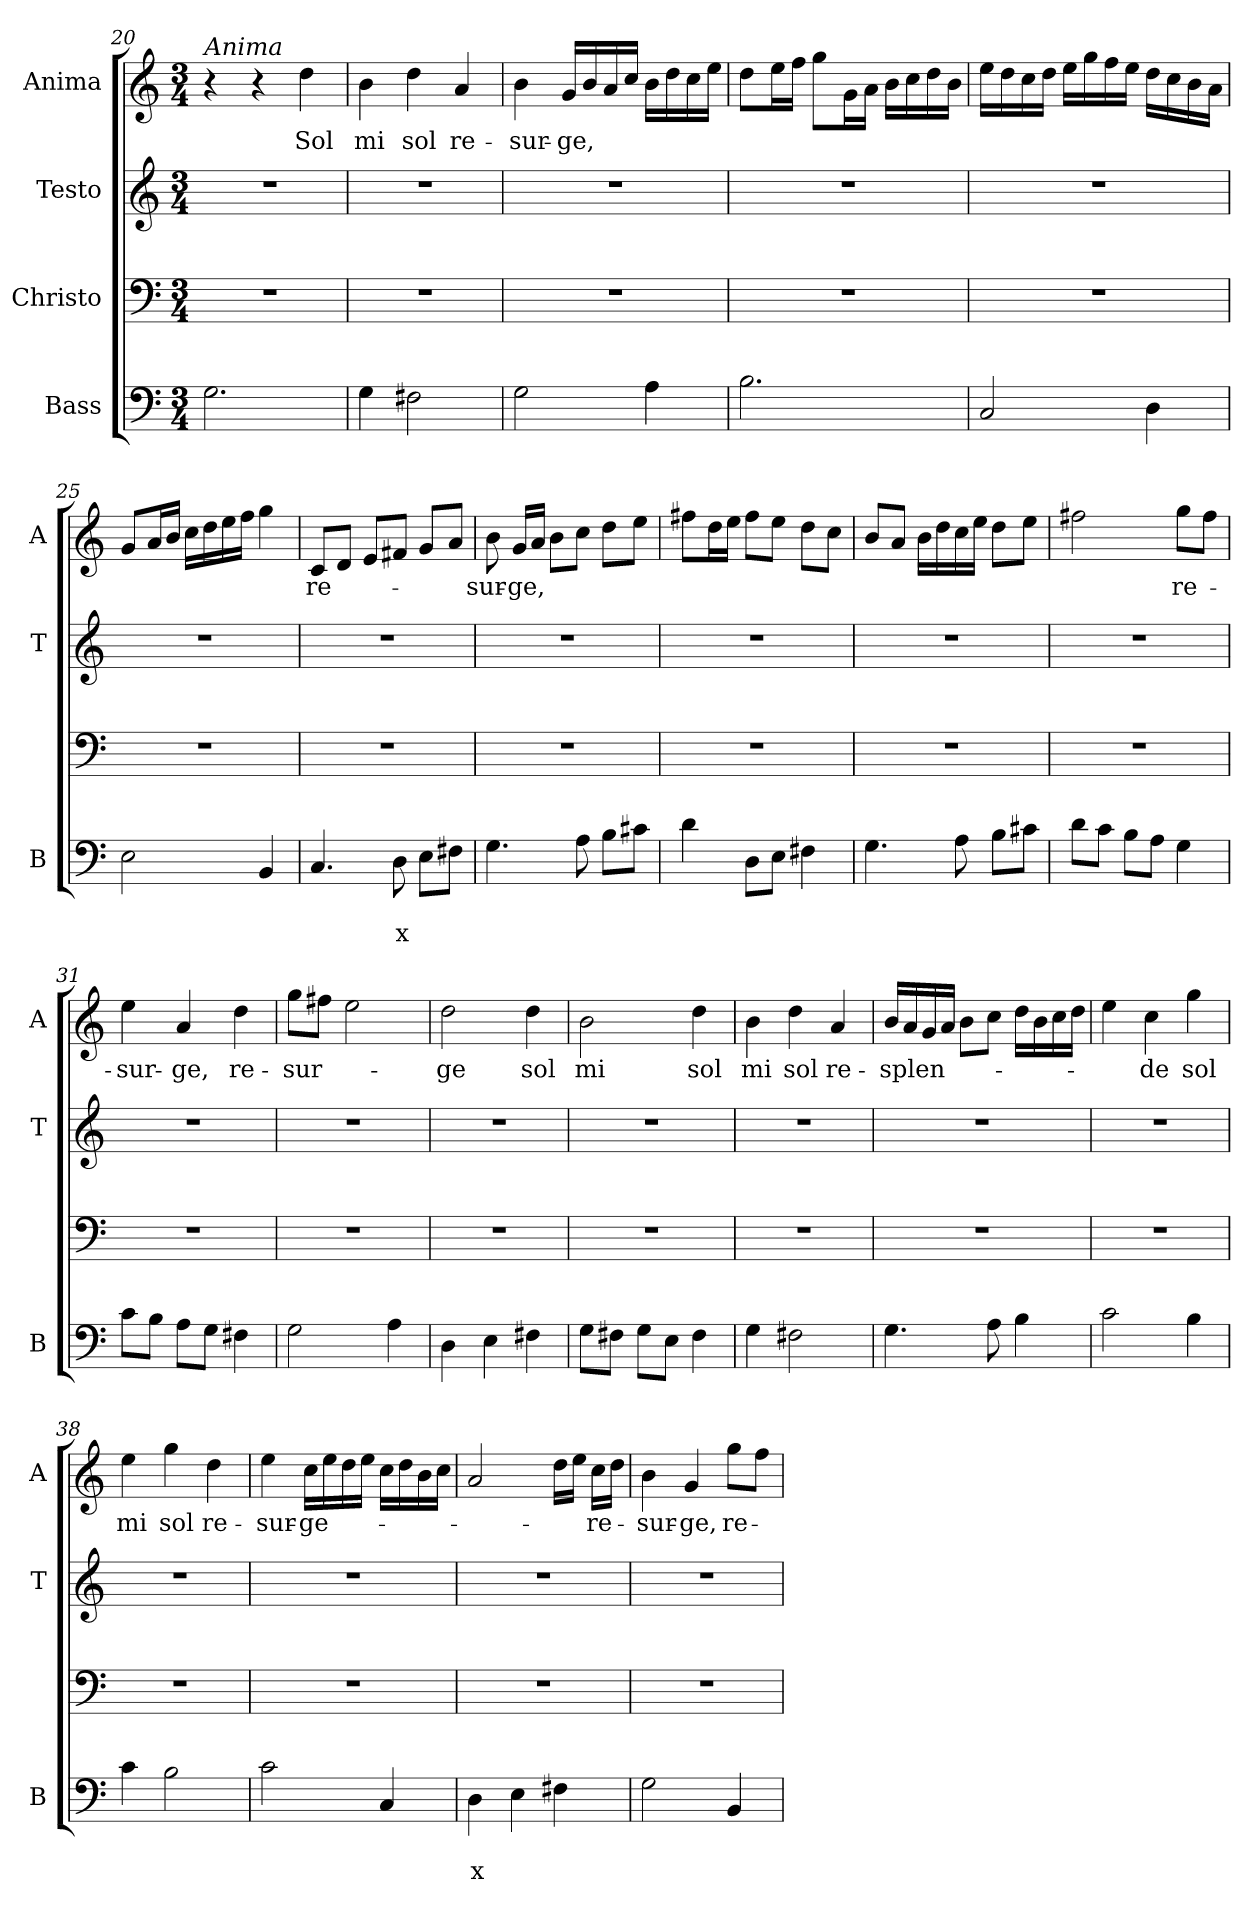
**kern	**text	**text	**kern	**kern	**kern	**text
*part4	*part4	*part4	*part3	*part2	*part1	*part1
*staff4	*staff4	*staff4	*staff3	*staff2	*staff1	*staff1
*I"Bass	*	*	*I"Christo	*I"Testo	*I"Anima	*
*I'B	*	*	*	*I'T	*I'A	*
!!LO:PB:g=z
*clefF4	*	*	*clefF4	*clefG2	*clefG2	*
*k[]	*	*	*k[]	*k[]	*k[]	*
*C:	*	*	*C:	*C:	*C:	*
*M3/4	*	*	*M3/4	*M3/4	*M3/4	*
=20	=20	=20	=20	=20	=20	=20
!	!	!	!	!	!LO:TX:a:i:t=Anima	!
2.G\	.	.	2.r	2.r	4r	.
.	.	.	.	.	4r	.
!	!	!	!	!	!	!LO:LY:b
.	.	.	.	.	4dd\	Sol
=21	=21	=21	=21	=21	=21	=21
!	!	!	!	!	!	!LO:LY:b
4G\	.	.	2.r	2.r	4b\	mi
!	!	!	!	!	!	!LO:LY:b
2F#X\	.	.	.	.	4dd\	sol
!	!	!	!	!	!	!LO:LY:b
.	.	.	.	.	4a/	re-
=22	=22	=22	=22	=22	=22	=22
!	!	!	!	!	!	!LO:LY:b
2G\	.	.	2.r	2.r	4b\	-sur-
!	!	!	!	!	!	!LO:LY:b
.	.	.	.	.	16g/LL	-ge,
.	.	.	.	.	16b/	.
.	.	.	.	.	16a/	.
.	.	.	.	.	16cc/JJ	.
4A\	.	.	.	.	16b\LL	.
.	.	.	.	.	16dd\	.
.	.	.	.	.	16cc\	.
.	.	.	.	.	16ee\JJ	.
=23	=23	=23	=23	=23	=23	=23
2.B\	.	.	2.r	2.r	8dd\L	.
.	.	.	.	.	16ee\L	.
.	.	.	.	.	16ff\JJ	.
.	.	.	.	.	8gg\L	.
.	.	.	.	.	16g\L	.
.	.	.	.	.	16a\JJ	.
.	.	.	.	.	16b\LL	.
.	.	.	.	.	16cc\	.
.	.	.	.	.	16dd\	.
.	.	.	.	.	16b\JJ	.
=24	=24	=24	=24	=24	=24	=24
2C/	.	.	2.r	2.r	16ee\LL	.
.	.	.	.	.	16dd\	.
.	.	.	.	.	16cc\	.
.	.	.	.	.	16dd\JJ	.
.	.	.	.	.	16ee\LL	.
.	.	.	.	.	16gg\	.
.	.	.	.	.	16ff\	.
.	.	.	.	.	16ee\JJ	.
4D\	.	.	.	.	16dd\LL	.
.	.	.	.	.	16cc\	.
.	.	.	.	.	16b\	.
.	.	.	.	.	16a\JJ	.
!!LO:LB:g=z
=25	=25	=25	=25	=25	=25	=25
2E\	.	.	2.r	2.r	8g/L	.
.	.	.	.	.	16a/L	.
.	.	.	.	.	16b/JJ	.
.	.	.	.	.	16cc\LL	.
.	.	.	.	.	16dd\	.
.	.	.	.	.	16ee\	.
.	.	.	.	.	16ff\JJ	.
4BB/	.	.	.	.	4gg\	.
=26	=26	=26	=26	=26	=26	=26
!	!	!	!	!	!	!LO:LY:b
4.C/	.	.	2.r	2.r	8c/L	re-
.	.	.	.	.	8d/J	.
.	.	.	.	.	8e/L	.
!	!	!LO:LY:b	!	!	!	!
8D\	.	x	.	.	8f#X/J	.
8E\L	.	.	.	.	8g/L	.
8F#X\J	.	.	.	.	8a/J	.
=27	=27	=27	=27	=27	=27	=27
!	!	!	!	!	!	!LO:LY:b
4.G\	.	.	2.r	2.r	8b\	-sur-
!	!	!	!	!	!	!LO:LY:b
.	.	.	.	.	16g/LL	-ge,
.	.	.	.	.	16a/JJ	.
.	.	.	.	.	8b\L	.
8A\	.	.	.	.	8cc\J	.
8B\L	.	.	.	.	8dd\L	.
8c#X\J	.	.	.	.	8ee\J	.
=28	=28	=28	=28	=28	=28	=28
4d\	.	.	2.r	2.r	8ff#X\L	.
.	.	.	.	.	16dd\L	.
.	.	.	.	.	16ee\JJ	.
8D\L	.	.	.	.	8ff#\L	.
8E\J	.	.	.	.	8ee\J	.
4F#X\	.	.	.	.	8dd\L	.
.	.	.	.	.	8cc\J	.
=29	=29	=29	=29	=29	=29	=29
4.G\	.	.	2.r	2.r	8b/L	.
.	.	.	.	.	8a/J	.
.	.	.	.	.	16b\LL	.
.	.	.	.	.	16dd\	.
8A\	.	.	.	.	16cc\	.
.	.	.	.	.	16ee\JJ	.
8B\L	.	.	.	.	8dd\L	.
8c#X\J	.	.	.	.	8ee\J	.
!!LO:LB:g=z
=30	=30	=30	=30	=30	=30	=30
8d\L	.	.	2.r	2.r	2ff#X\	.
8c\J	.	.	.	.	.	.
8B\L	.	.	.	.	.	.
8A\J	.	.	.	.	.	.
!	!	!	!	!	!	!LO:LY:b
4G\	.	.	.	.	8gg\L	re-
.	.	.	.	.	8ff#\J	.
=31	=31	=31	=31	=31	=31	=31
!	!	!	!	!	!	!LO:LY:b
8c\L	.	.	2.r	2.r	4ee\	-sur-
8B\J	.	.	.	.	.	.
!	!	!	!	!	!	!LO:LY:b
8A\L	.	.	.	.	4a/	-ge,
8G\J	.	.	.	.	.	.
!	!	!	!	!	!	!LO:LY:b
4F#X\	.	.	.	.	4dd\	re-
=32	=32	=32	=32	=32	=32	=32
!	!	!	!	!	!	!LO:LY:b
2G\	.	.	2.r	2.r	8gg\L	-sur-
.	.	.	.	.	8ff#X\J	.
.	.	.	.	.	2ee\	.
4A\	.	.	.	.	.	.
=33	=33	=33	=33	=33	=33	=33
!	!	!	!	!	!	!LO:LY:b
4D\	.	.	2.r	2.r	2dd\	-ge
4E\	.	.	.	.	.	.
!	!	!	!	!	!	!LO:LY:b
4F#X\	.	.	.	.	4dd\	sol
=34	=34	=34	=34	=34	=34	=34
!	!	!	!	!	!	!LO:LY:b
8G\L	.	.	2.r	2.r	2b\	mi
8F#X\J	.	.	.	.	.	.
8G\L	.	.	.	.	.	.
8E\J	.	.	.	.	.	.
!	!	!	!	!	!	!LO:LY:b
4F#\	.	.	.	.	4dd\	sol
=35	=35	=35	=35	=35	=35	=35
!	!	!	!	!	!	!LO:LY:b
4G\	.	.	2.r	2.r	4b\	mi
!	!	!	!	!	!	!LO:LY:b
2F#X\	.	.	.	.	4dd\	sol
!	!	!	!	!	!	!LO:LY:b
.	.	.	.	.	4a/	re-
!!LO:LB:g=z
=36	=36	=36	=36	=36	=36	=36
!	!	!	!	!	!	!LO:LY:b
4.G\	.	.	2.r	2.r	16b/LL	-splen-
.	.	.	.	.	16a/	.
.	.	.	.	.	16g/	.
.	.	.	.	.	16a/JJ	.
.	.	.	.	.	8b\L	.
8A\	.	.	.	.	8cc\J	.
4B\	.	.	.	.	16dd\LL	.
.	.	.	.	.	16b\	.
.	.	.	.	.	16cc\	.
.	.	.	.	.	16dd\JJ	.
=37	=37	=37	=37	=37	=37	=37
2c\	.	.	2.r	2.r	4ee\	.
!	!	!	!	!	!	!LO:LY:b
.	.	.	.	.	4cc\	-de
!	!	!	!	!	!	!LO:LY:b
4B\	.	.	.	.	4gg\	sol
=38	=38	=38	=38	=38	=38	=38
!	!	!	!	!	!	!LO:LY:b
4c\	.	.	2.r	2.r	4ee\	mi
!	!	!	!	!	!	!LO:LY:b
2B\	.	.	.	.	4gg\	sol
!	!	!	!	!	!	!LO:LY:b
.	.	.	.	.	4dd\	re-
=39	=39	=39	=39	=39	=39	=39
!	!	!	!	!	!	!LO:LY:b
2c\	.	.	2.r	2.r	4ee\	-sur-
!	!	!	!	!	!	!LO:LY:b
.	.	.	.	.	16cc\LL	-ge-
.	.	.	.	.	16ee\	.
.	.	.	.	.	16dd\	.
.	.	.	.	.	16ee\JJ	.
4C/	.	.	.	.	16cc\LL	.
.	.	.	.	.	16dd\	.
.	.	.	.	.	16b\	.
.	.	.	.	.	16cc\JJ	.
=40	=40	=40	=40	=40	=40	=40
!	!	!LO:LY:b	!	!	!	!
4D\	.	x	2.r	2.r	2a/	.
4E\	.	.	.	.	.	.
4F#X\	.	.	.	.	16dd\LL	.
.	.	.	.	.	16ee\JJ	.
!	!	!	!	!	!	!LO:LY:b
.	.	.	.	.	16cc\LL	-re-
.	.	.	.	.	16dd\JJ	.
=41	=41	=41	=41	=41	=41	=41
!	!	!	!	!	!	!LO:LY:b
2G\	.	.	2.r	2.r	4b\	-sur-
!	!	!	!	!	!	!LO:LY:b
.	.	.	.	.	4g/	-ge,
!	!	!	!	!	!	!LO:LY:b
4BB/	.	.	.	.	8gg\L	re-
.	.	.	.	.	8ff\J	.
=	=	=	=	=	=	=
*-	*-	*-	*-	*-	*-	*-
